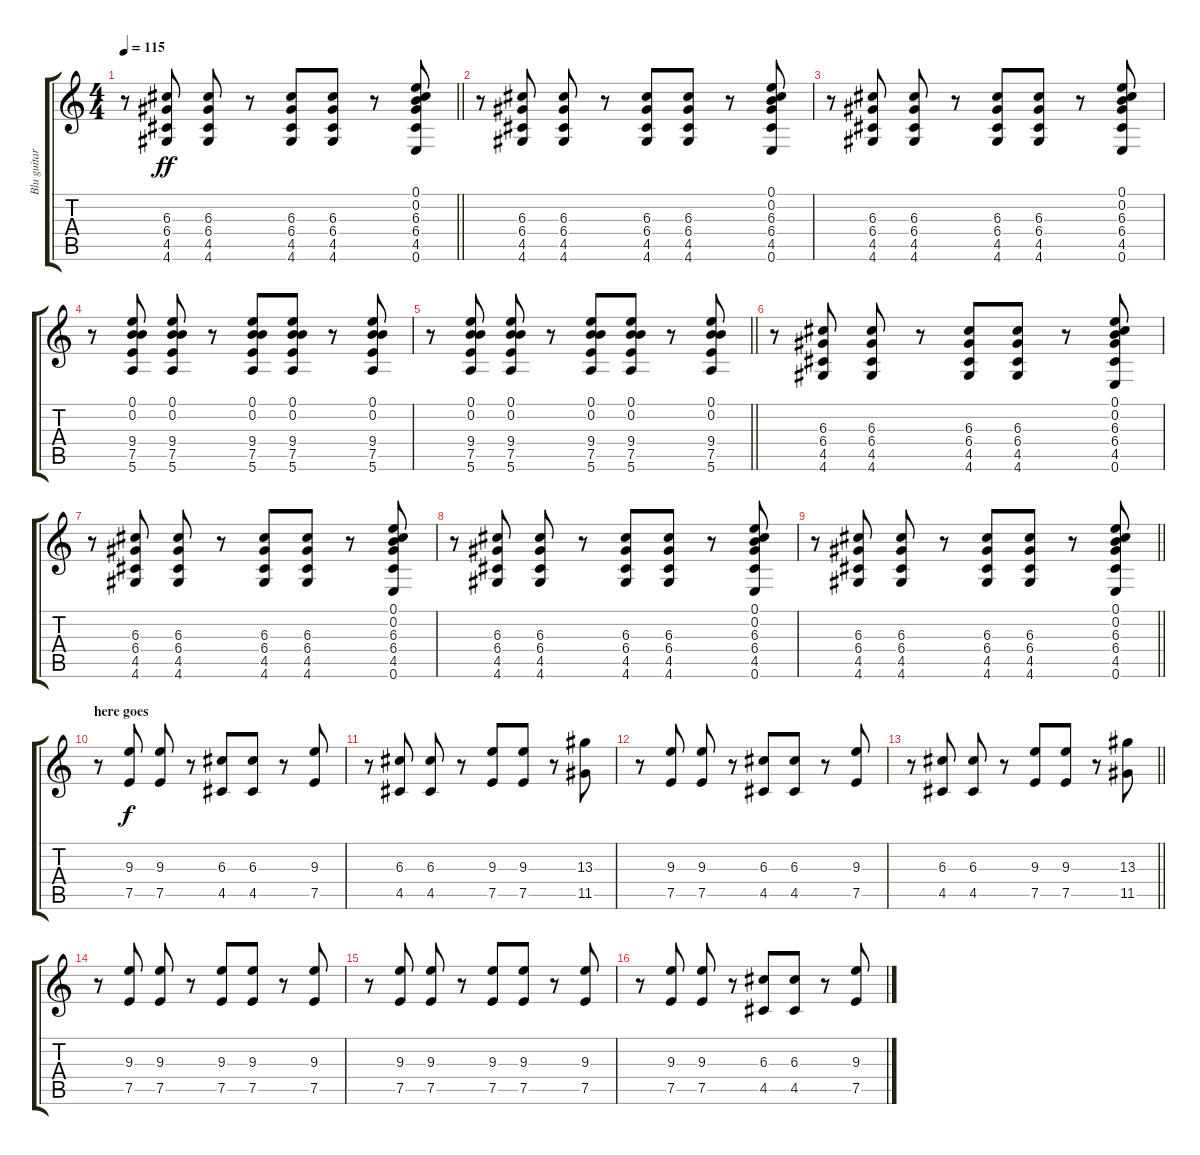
\track ("Blu guitar" "Blu guitar") {instrument electricguitarclean}
\staff {score tabs}
\tuning (E4 B3 G3 D3 A2 E2) {hide}
\ts (4 4)
\tempo 115
\clef g2
\barLineRight lightlight
\ks c
r.8{dy ff} (6.3 6.4 4.5 4.6).8 (6.3 6.4 4.5 4.6).8 r.8 (6.3 6.4 4.5 4.6).8 (6.3 6.4 4.5 4.6).8 r.8 (0.1 0.2 6.3 6.4 4.5 0.6).8 |
\section ("" "")
r.8 (6.3 6.4 4.5 4.6).8 (6.3 6.4 4.5 4.6).8 r.8 (6.3 6.4 4.5 4.6).8 (6.3 6.4 4.5 4.6).8 r.8 (0.1 0.2 6.3 6.4 4.5 0.6).8 |
r.8 (6.3 6.4 4.5 4.6).8 (6.3 6.4 4.5 4.6).8 r.8 (6.3 6.4 4.5 4.6).8 (6.3 6.4 4.5 4.6).8 r.8 (0.1 0.2 6.3 6.4 4.5 0.6).8 |
r.8 (0.1 0.2 9.4 7.5 5.6).8 (0.1 0.2 9.4 7.5 5.6).8 r.8 (0.1 0.2 9.4 7.5 5.6).8 (0.1 0.2 9.4 7.5 5.6).8 r.8 (0.1 0.2 9.4 7.5 5.6).8 |
\barLineRight lightlight
r.8 (0.1 0.2 9.4 7.5 5.6).8 (0.1 0.2 9.4 7.5 5.6).8 r.8 (0.1 0.2 9.4 7.5 5.6).8 (0.1 0.2 9.4 7.5 5.6).8 r.8 (0.1 0.2 9.4 7.5 5.6).8 |
\section ("" "")
r.8 (6.3 6.4 4.5 4.6).8 (6.3 6.4 4.5 4.6).8 r.8 (6.3 6.4 4.5 4.6).8 (6.3 6.4 4.5 4.6).8 r.8 (0.1 0.2 6.3 6.4 4.5 0.6).8 |
r.8 (6.3 6.4 4.5 4.6).8 (6.3 6.4 4.5 4.6).8 r.8 (6.3 6.4 4.5 4.6).8 (6.3 6.4 4.5 4.6).8 r.8 (0.1 0.2 6.3 6.4 4.5 0.6).8 |
r.8 (6.3 6.4 4.5 4.6).8 (6.3 6.4 4.5 4.6).8 r.8 (6.3 6.4 4.5 4.6).8 (6.3 6.4 4.5 4.6).8 r.8 (0.1 0.2 6.3 6.4 4.5 0.6).8 |
\barLineRight lightlight
r.8 (6.3 6.4 4.5 4.6).8 (6.3 6.4 4.5 4.6).8 r.8 (6.3 6.4 4.5 4.6).8 (6.3 6.4 4.5 4.6).8 r.8 (0.1 0.2 6.3 6.4 4.5 0.6).8 |
\section ("" "here goes")
r.8{volume 15 balance 6 instrument overdrivenguitar} (9.3 7.5).8{dy f} (9.3 7.5).8 r.8 (6.3 4.5).8 (6.3 4.5).8 r.8 (9.3 7.5).8 |
r.8 (6.3 4.5).8 (6.3 4.5).8 r.8 (9.3 7.5).8 (9.3 7.5).8 r.8 (13.3 11.5).8 |
r.8 (9.3 7.5).8 (9.3 7.5).8 r.8 (6.3 4.5).8 (6.3 4.5).8 r.8 (9.3 7.5).8 |
\barLineRight lightlight
r.8 (6.3 4.5).8 (6.3 4.5).8 r.8 (9.3 7.5).8 (9.3 7.5).8 r.8 (13.3 11.5).8 |
\section ("" "")
r.8 (9.3 7.5).8 (9.3 7.5).8 r.8 (9.3 7.5).8 (9.3 7.5).8 r.8 (9.3 7.5).8 |
r.8 (9.3 7.5).8 (9.3 7.5).8 r.8 (9.3 7.5).8 (9.3 7.5).8 r.8 (9.3 7.5).8 |
r.8 (9.3 7.5).8 (9.3 7.5).8 r.8 (6.3 4.5).8 (6.3 4.5).8 r.8 (9.3 7.5).8
